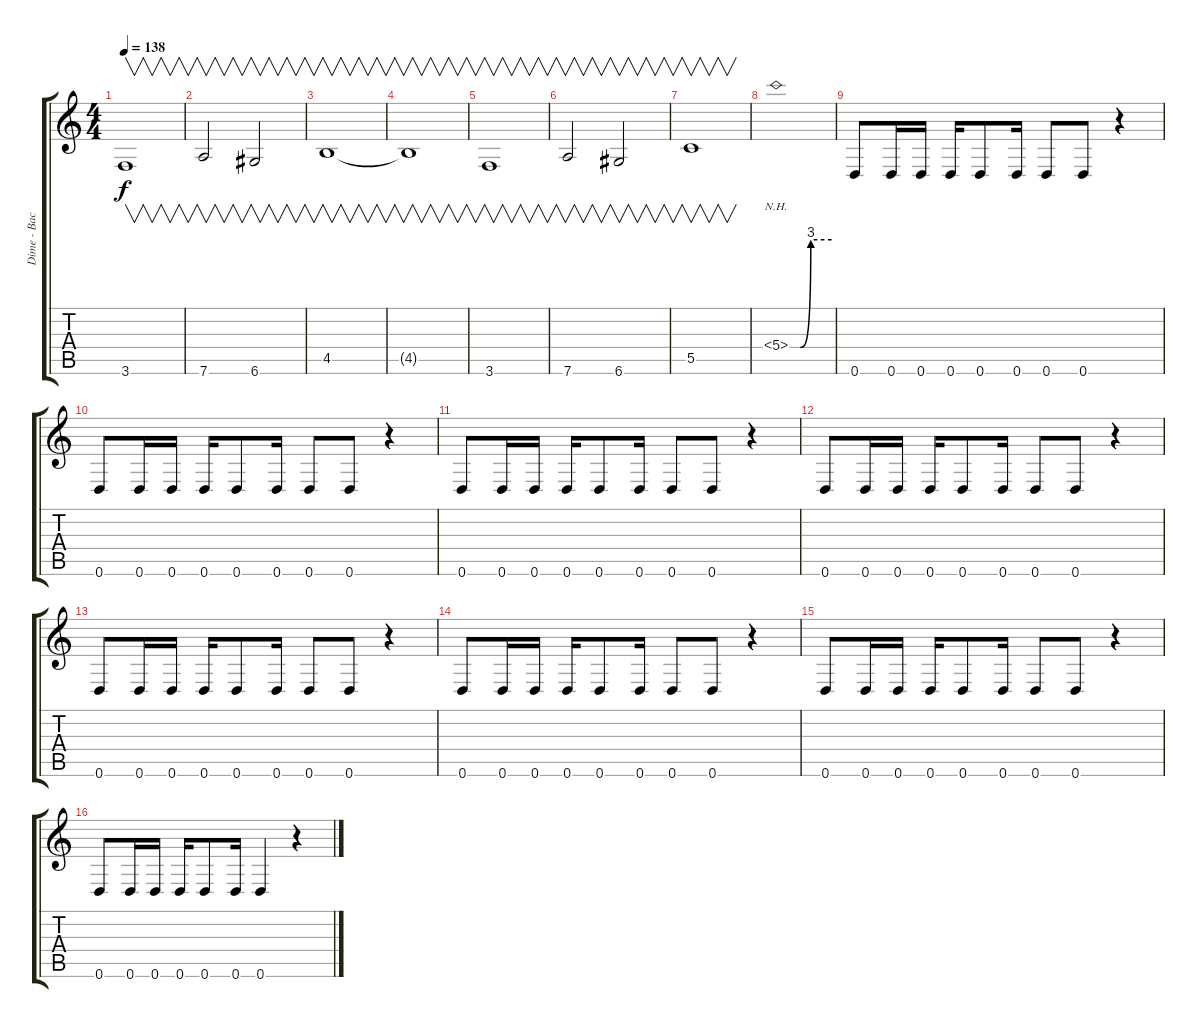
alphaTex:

\track ("Dime - Back Guitar" "Dime - Bac") {instrument overdrivenguitar}
\staff {score tabs}
\tuning (D4 A3 F3 C3 G2 D2) {hide}
\ts (4 4)
\tempo 138
\clef g2
\ks c
3.6.1{v dy f} |
7.6.2{v} 6.6.2{v} |
4.5.1{v} |
4.5{t}.1{v} |
3.6.1{v} |
7.6.2{v} 6.6.2{v} |
5.5.1{v} |
5.4{be (custom 0 0 15 0 30 12 60 12) nh}.1 |
0.6.8 0.6.16 0.6.16 0.6.16 0.6.8 0.6.16 0.6.8 0.6.8 r.4 |
0.6.8 0.6.16 0.6.16 0.6.16 0.6.8 0.6.16 0.6.8 0.6.8 r.4 |
0.6.8 0.6.16 0.6.16 0.6.16 0.6.8 0.6.16 0.6.8 0.6.8 r.4 |
0.6.8 0.6.16 0.6.16 0.6.16 0.6.8 0.6.16 0.6.8 0.6.8 r.4 |
0.6.8 0.6.16 0.6.16 0.6.16 0.6.8 0.6.16 0.6.8 0.6.8 r.4 |
0.6.8 0.6.16 0.6.16 0.6.16 0.6.8 0.6.16 0.6.8 0.6.8 r.4 |
0.6.8 0.6.16 0.6.16 0.6.16 0.6.8 0.6.16 0.6.8 0.6.8 r.4 |
0.6.8 0.6.16 0.6.16 0.6.16 0.6.8 0.6.16 0.6.4 r.4
